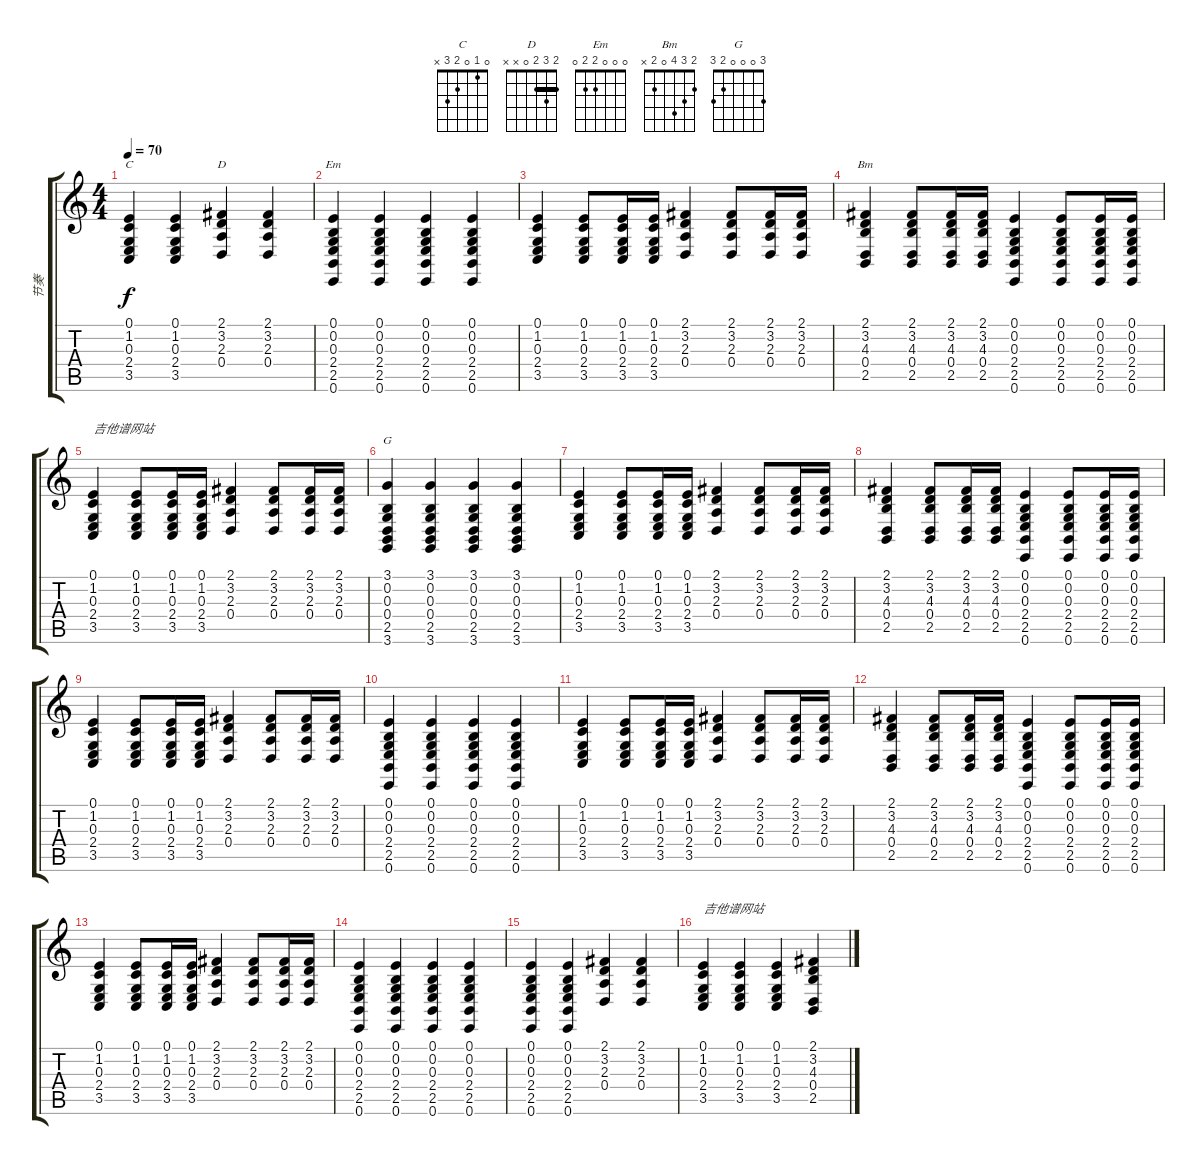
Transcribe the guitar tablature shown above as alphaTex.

\track ("节奏" "节奏") {instrument acousticgrandpiano}
\staff {score tabs}
\tuning (E4 B3 G3 D3 A2 E2) {hide}
\chord ("C" 0 1 0 2 3 x)
\chord ("D" 2 3 2 0 x x) {barre 2}
\chord ("Em" 0 0 0 2 2 0)
\chord ("Bm" 2 3 4 0 2 x)
\chord ("G" 3 0 0 0 2 3)
\ts (4 4)
\tempo 70
\clef g2
\ks c
(0.1 1.2 0.3 2.4 3.5).4{ch "C" dy f} (0.1 1.2 0.3 2.4 3.5).4 (2.1 3.2 2.3 0.4).4{ch "D"} (2.1 3.2 2.3 0.4).4 |
(0.1 0.2 0.3 2.4 2.5 0.6).4{ch "Em"} (0.1 0.2 0.3 2.4 2.5 0.6).4 (0.1 0.2 0.3 2.4 2.5 0.6).4 (0.1 0.2 0.3 2.4 2.5 0.6).4 |
(0.1 1.2 0.3 2.4 3.5).4 (0.1 1.2 0.3 2.4 3.5).8 (0.1 1.2 0.3 2.4 3.5).16 (0.1 1.2 0.3 2.4 3.5).16 (2.1 3.2 2.3 0.4).4 (2.1 3.2 2.3 0.4).8 (2.1 3.2 2.3 0.4).16 (2.1 3.2 2.3 0.4).16 |
(2.1 3.2 4.3 0.4 2.5).4{ch "Bm"} (2.1 3.2 4.3 0.4 2.5).8 (2.1 3.2 4.3 0.4 2.5).16 (2.1 3.2 4.3 0.4 2.5).16 (0.1 0.2 0.3 2.4 2.5 0.6).4 (0.1 0.2 0.3 2.4 2.5 0.6).8 (0.1 0.2 0.3 2.4 2.5 0.6).16 (0.1 0.2 0.3 2.4 2.5 0.6).16 |
(0.1 1.2 0.3 2.4 3.5).4{txt "吉他谱网站"} (0.1 1.2 0.3 2.4 3.5).8 (0.1 1.2 0.3 2.4 3.5).16 (0.1 1.2 0.3 2.4 3.5).16 (2.1 3.2 2.3 0.4).4 (2.1 3.2 2.3 0.4).8 (2.1 3.2 2.3 0.4).16 (2.1 3.2 2.3 0.4).16 |
(3.1 0.2 0.3 0.4 2.5 3.6).4{ch "G"} (3.1 0.2 0.3 0.4 2.5 3.6).4 (3.1 0.2 0.3 0.4 2.5 3.6).4 (3.1 0.2 0.3 0.4 2.5 3.6).4 |
(0.1 1.2 0.3 2.4 3.5).4 (0.1 1.2 0.3 2.4 3.5).8 (0.1 1.2 0.3 2.4 3.5).16 (0.1 1.2 0.3 2.4 3.5).16 (2.1 3.2 2.3 0.4).4 (2.1 3.2 2.3 0.4).8 (2.1 3.2 2.3 0.4).16 (2.1 3.2 2.3 0.4).16 |
(2.1 3.2 4.3 0.4 2.5).4 (2.1 3.2 4.3 0.4 2.5).8 (2.1 3.2 4.3 0.4 2.5).16 (2.1 3.2 4.3 0.4 2.5).16 (0.1 0.2 0.3 2.4 2.5 0.6).4 (0.1 0.2 0.3 2.4 2.5 0.6).8 (0.1 0.2 0.3 2.4 2.5 0.6).16 (0.1 0.2 0.3 2.4 2.5 0.6).16 |
(0.1 1.2 0.3 2.4 3.5).4 (0.1 1.2 0.3 2.4 3.5).8 (0.1 1.2 0.3 2.4 3.5).16 (0.1 1.2 0.3 2.4 3.5).16 (2.1 3.2 2.3 0.4).4 (2.1 3.2 2.3 0.4).8 (2.1 3.2 2.3 0.4).16 (2.1 3.2 2.3 0.4).16 |
(0.1 0.2 0.3 2.4 2.5 0.6).4 (0.1 0.2 0.3 2.4 2.5 0.6).4 (0.1 0.2 0.3 2.4 2.5 0.6).4 (0.1 0.2 0.3 2.4 2.5 0.6).4 |
(0.1 1.2 0.3 2.4 3.5).4 (0.1 1.2 0.3 2.4 3.5).8 (0.1 1.2 0.3 2.4 3.5).16 (0.1 1.2 0.3 2.4 3.5).16 (2.1 3.2 2.3 0.4).4 (2.1 3.2 2.3 0.4).8 (2.1 3.2 2.3 0.4).16 (2.1 3.2 2.3 0.4).16 |
(2.1 3.2 4.3 0.4 2.5).4 (2.1 3.2 4.3 0.4 2.5).8 (2.1 3.2 4.3 0.4 2.5).16 (2.1 3.2 4.3 0.4 2.5).16 (0.1 0.2 0.3 2.4 2.5 0.6).4 (0.1 0.2 0.3 2.4 2.5 0.6).8 (0.1 0.2 0.3 2.4 2.5 0.6).16 (0.1 0.2 0.3 2.4 2.5 0.6).16 |
(0.1 1.2 0.3 2.4 3.5).4 (0.1 1.2 0.3 2.4 3.5).8 (0.1 1.2 0.3 2.4 3.5).16 (0.1 1.2 0.3 2.4 3.5).16 (2.1 3.2 2.3 0.4).4 (2.1 3.2 2.3 0.4).8 (2.1 3.2 2.3 0.4).16 (2.1 3.2 2.3 0.4).16 |
(0.1 0.2 0.3 2.4 2.5 0.6).4 (0.1 0.2 0.3 2.4 2.5 0.6).4 (0.1 0.2 0.3 2.4 2.5 0.6).4 (0.1 0.2 0.3 2.4 2.5 0.6).4 |
(0.1 0.2 0.3 2.4 2.5 0.6).4 (0.1 0.2 0.3 2.4 2.5 0.6).4 (2.1 3.2 2.3 0.4).4 (2.1 3.2 2.3 0.4).4 |
(0.1 1.2 0.3 2.4 3.5).4{txt "吉他谱网站"} (0.1 1.2 0.3 2.4 3.5).4 (0.1 1.2 0.3 2.4 3.5).4 (2.1 3.2 4.3 0.4 2.5).4
